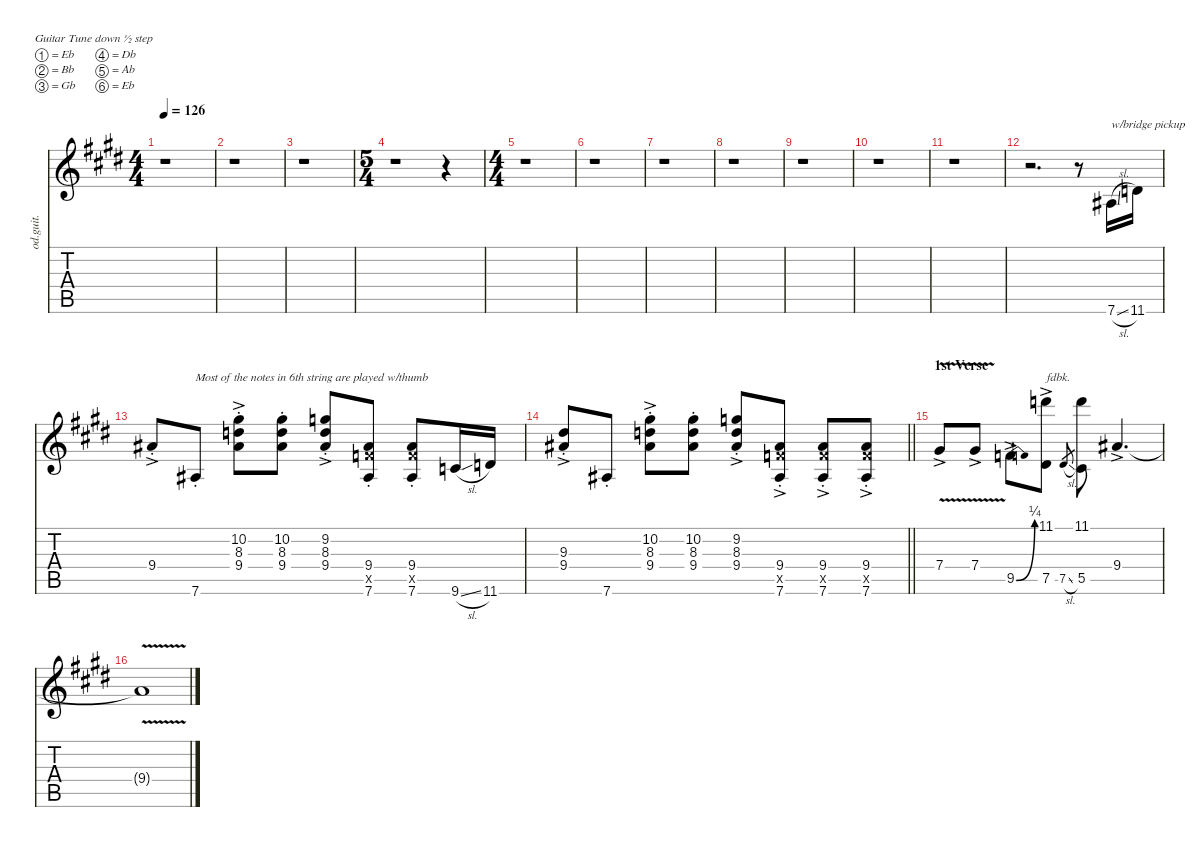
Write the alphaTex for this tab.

\defaultSystemsLayout 4
\hideDynamics
\bracketExtendMode nobrackets
\otherSystemsTrackNameOrientation horizontal
\track ("Jimi Guitar" "od.guit.") {instrument overdrivenguitar}
\staff {score tabs}
\tuning (Eb4 Bb3 Gb3 Db3 Ab2 Eb2)
\ts (4 4)
\tempo 126
\clef g2
\ks e
r.1{dy mf beam Down} |
r.1{beam Down} |
r.1{beam Down} |
\ts (5 4)
\beaming (8 6 4)
r.1{beam Down} r.4{beam Down} |
\ts (4 4)
\beaming (8 2 2 2 2)
r.1{beam Down} |
r.1{beam Down} |
r.1{beam Down} |
r.1{beam Down} |
r.1{beam Down} |
r.1{beam Down} |
r.1{beam Down} |
r.2{d beam Down} r.8{beam Down} 7.6{sl acc #}.16{txt "w/bridge pickup" beam Up} 11.6{acc forcenatural}.16{beam Up} |
9.4{ac st acc #}.8{beam Up} 7.6{st acc #}.8{txt "Most of the notes in 6th string are played w/thumb" beam Up} (10.2{ac st acc #} 8.3{ac st acc forcenatural} 9.4{ac st acc #}).8{beam Down} (10.2{st acc #} 8.3{st acc forcenatural} 9.4{st acc #}).8{beam Down} (9.2{ac st acc forcenatural} 8.3{ac st acc forcenatural} 9.4{ac st acc #}).8{beam Up} (9.4{st acc #} 9.5{x acc forcenatural} 7.6{st acc #}).8{beam Up} (9.4{st acc #} 9.5{x acc forcenatural} 7.6{st acc #}).8{beam Up} 9.6{sl acc forcenatural}.16{beam Up} 11.6{acc forcenatural}.16{beam Up} |
\barLineRight lightlight
(9.3{ac st acc #} 9.4{ac st acc #}).8{beam Up} 7.6{st acc #}.8{beam Up} (10.2{ac st acc #} 8.3{ac st acc forcenatural} 9.4{ac st acc #}).8{beam Down} (10.2{st acc #} 8.3{st acc forcenatural} 9.4{st acc #}).8{beam Down} (9.2{ac st acc forcenatural} 8.3{ac st acc forcenatural} 9.4{ac st acc #}).8{beam Up} (9.4{ac st acc #} 9.5{ac x acc forcenatural} 7.6{ac st acc #}).8{beam Up} (9.4{ac st acc #} 9.5{ac x acc forcenatural} 7.6{ac st acc #}).8{beam Up} (9.4{ac st acc #} 9.5{ac x acc forcenatural} 7.6{ac st acc #}).8{beam Up} |
\section ("" "1st Verse")
7.4{v ac acc #}.8{beam Up} 7.4{v ac acc #}.8{beam Up} 9.5{be (bend 0 0 60 1) ac acc forcenatural}.8{beam Down} (11.1{acc forcenatural} 7.5{ac acc #}).8{txt "fdbk." beam Down} 7.5{sl acc #}.8{gr dy mp beam Up} (11.1{acc forcenatural} 5.5{acc #}).8{dy f beam Down} 9.4{ac acc #}.4{d dy mf beam Up} |
9.4{v t acc #}.1{dy f beam Up}
